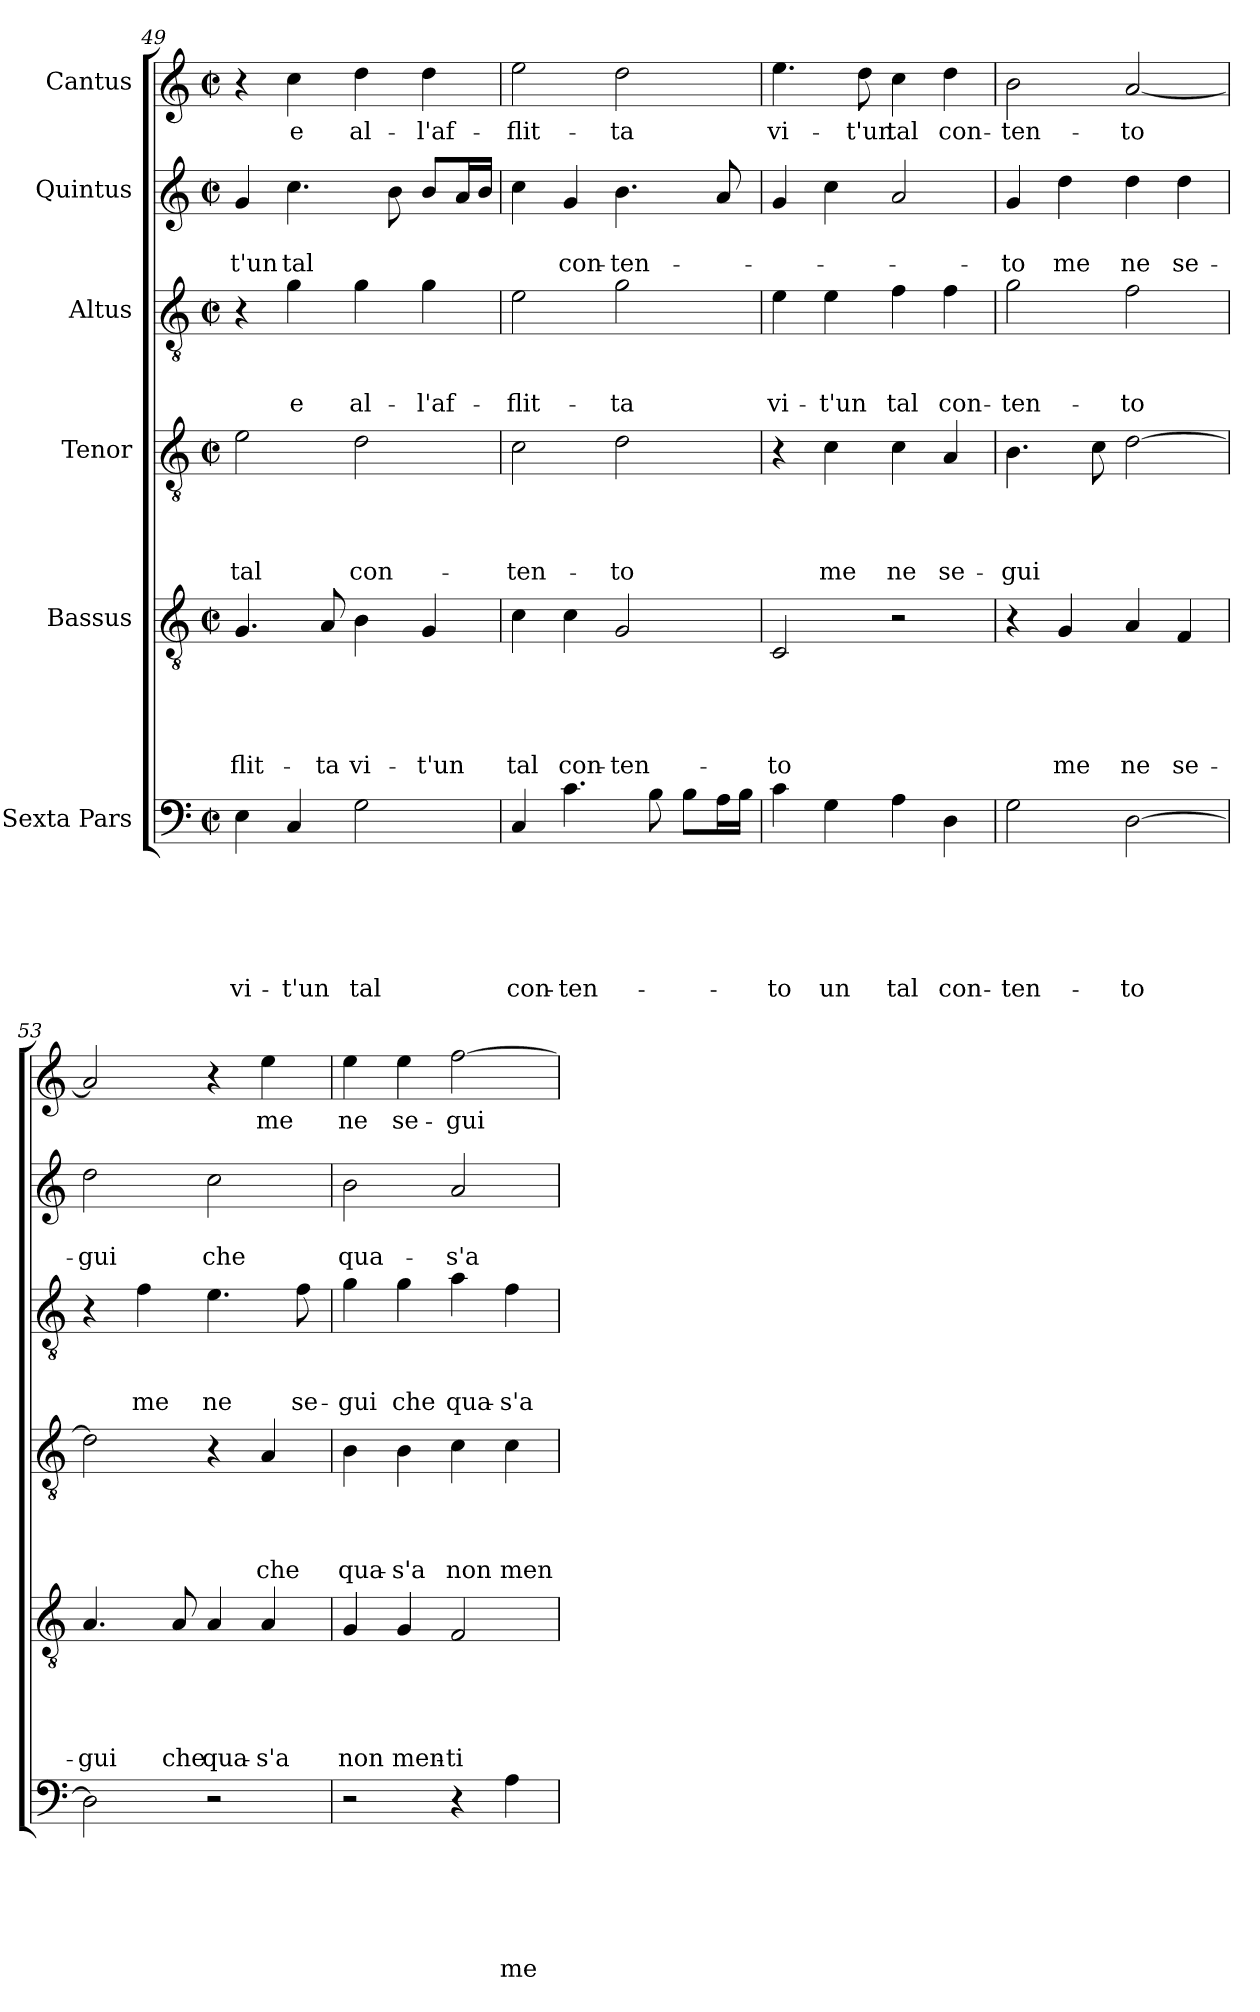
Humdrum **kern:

**kern	**text	**text	**text	**text	**text	**text	**kern	**text	**text	**text	**text	**text	**kern	**text	**text	**text	**text	**kern	**text	**text	**text	**kern	**text	**text	**kern	**text
*part6	*part6	*part6	*part6	*part6	*part6	*part6	*part5	*part5	*part5	*part5	*part5	*part5	*part4	*part4	*part4	*part4	*part4	*part3	*part3	*part3	*part3	*part2	*part2	*part2	*part1	*part1
*staff6	*staff6	*staff6	*staff6	*staff6	*staff6	*staff6	*staff5	*staff5	*staff5	*staff5	*staff5	*staff5	*staff4	*staff4	*staff4	*staff4	*staff4	*staff3	*staff3	*staff3	*staff3	*staff2	*staff2	*staff2	*staff1	*staff1
*I"Sexta Pars	*	*	*	*	*	*	*I"Bassus	*	*	*	*	*	*I"Tenor	*	*	*	*	*I"Altus	*	*	*	*I"Quintus	*	*	*I"Cantus	*
*clefF4	*	*	*	*	*	*	*clefGv2	*	*	*	*	*	*clefGv2	*	*	*	*	*clefGv2	*	*	*	*clefG2	*	*	*clefG2	*
*k[]	*	*	*	*	*	*	*k[]	*	*	*	*	*	*k[]	*	*	*	*	*k[]	*	*	*	*k[]	*	*	*k[]	*
*C:	*	*	*	*	*	*	*C:	*	*	*	*	*	*C:	*	*	*	*	*C:	*	*	*	*C:	*	*	*C:	*
*M2/2	*	*	*	*	*	*	*M2/2	*	*	*	*	*	*M2/2	*	*	*	*	*M2/2	*	*	*	*M2/2	*	*	*M2/2	*
*met(c|)	*	*	*	*	*	*	*met(c|)	*	*	*	*	*	*met(c|)	*	*	*	*	*met(c|)	*	*	*	*met(c|)	*	*	*met(c|)	*
=49	=49	=49	=49	=49	=49	=49	=49	=49	=49	=49	=49	=49	=49	=49	=49	=49	=49	=49	=49	=49	=49	=49	=49	=49	=49	=49
4E\	.	.	.	.	.	vi-	4.G/	.	.	.	.	-flit-	2e\	.	.	.	tal	4r	.	.	.	4g/	.	-t'un	4r	.
4C/	.	.	.	.	.	-t'un	.	.	.	.	.	.	.	.	.	.	.	4g\	.	.	e	4.cc\	.	tal	4cc\	e
.	.	.	.	.	.	.	8A/	.	.	.	.	-ta	.	.	.	.	.	.	.	.	.	.	.	.	.	.
2G\	.	.	.	.	.	tal	4B\	.	.	.	.	vi-	2d\	.	.	.	con-	4g\	.	.	al-	.	.	.	4dd\	al-
.	.	.	.	.	.	.	.	.	.	.	.	.	.	.	.	.	.	.	.	.	.	8b\	.	.	.	.
.	.	.	.	.	.	.	4G/	.	.	.	.	-t'un	.	.	.	.	.	4g\	.	.	-l'af-	8b/L	.	.	4dd\	-l'af-
.	.	.	.	.	.	.	.	.	.	.	.	.	.	.	.	.	.	.	.	.	.	16a/L	.	.	.	.
.	.	.	.	.	.	.	.	.	.	.	.	.	.	.	.	.	.	.	.	.	.	16b/JJ	.	.	.	.
=50	=50	=50	=50	=50	=50	=50	=50	=50	=50	=50	=50	=50	=50	=50	=50	=50	=50	=50	=50	=50	=50	=50	=50	=50	=50	=50
4C/	.	.	.	.	.	con-	4c\	.	.	.	.	tal	2c\	.	.	.	-ten-	2e\	.	.	-flit-	4cc\	.	.	2ee\	-flit-
4.c\	.	.	.	.	.	-ten-	4c\	.	.	.	.	con-	.	.	.	.	.	.	.	.	.	4g/	.	con-	.	.
.	.	.	.	.	.	.	2G/	.	.	.	.	-ten-	2d\	.	.	.	-to	2g\	.	.	-ta	4.b\	.	-ten-	2dd\	-ta
8B\	.	.	.	.	.	.	.	.	.	.	.	.	.	.	.	.	.	.	.	.	.	.	.	.	.	.
8B\L	.	.	.	.	.	.	.	.	.	.	.	.	.	.	.	.	.	.	.	.	.	.	.	.	.	.
16A\L	.	.	.	.	.	.	.	.	.	.	.	.	.	.	.	.	.	.	.	.	.	8a/	.	.	.	.
16B\JJ	.	.	.	.	.	.	.	.	.	.	.	.	.	.	.	.	.	.	.	.	.	.	.	.	.	.
=51	=51	=51	=51	=51	=51	=51	=51	=51	=51	=51	=51	=51	=51	=51	=51	=51	=51	=51	=51	=51	=51	=51	=51	=51	=51	=51
4c\	.	.	.	.	.	-to	2C/	.	.	.	.	-to	4r	.	.	.	.	4e\	.	.	vi-	4g/	.	.	4.ee\	vi-
4G\	.	.	.	.	.	un	.	.	.	.	.	.	4c\	.	.	.	me	4e\	.	.	-t'un	4cc\	.	.	.	.
.	.	.	.	.	.	.	.	.	.	.	.	.	.	.	.	.	.	.	.	.	.	.	.	.	8dd\	-t'un
4A\	.	.	.	.	.	tal	2r	.	.	.	.	.	4c\	.	.	.	ne	4f\	.	.	tal	2a/	.	.	4cc\	tal
4D\	.	.	.	.	.	con-	.	.	.	.	.	.	4A/	.	.	.	se-	4f\	.	.	con-	.	.	.	4dd\	con-
=52	=52	=52	=52	=52	=52	=52	=52	=52	=52	=52	=52	=52	=52	=52	=52	=52	=52	=52	=52	=52	=52	=52	=52	=52	=52	=52
2G\	.	.	.	.	.	-ten-	4r	.	.	.	.	.	4.B\	.	.	.	-gui	2g\	.	.	-ten-	4g/	.	-to	2b\	-ten-
.	.	.	.	.	.	.	4G/	.	.	.	.	me	.	.	.	.	.	.	.	.	.	4dd\	.	me	.	.
.	.	.	.	.	.	.	.	.	.	.	.	.	8c\	.	.	.	.	.	.	.	.	.	.	.	.	.
[2D\	.	.	.	.	.	-to	4A/	.	.	.	.	ne	[2d\	.	.	.	.	2f\	.	.	-to	4dd\	.	ne	[2a/	-to
.	.	.	.	.	.	.	4F/	.	.	.	.	se-	.	.	.	.	.	.	.	.	.	4dd\	.	se-	.	.
=53	=53	=53	=53	=53	=53	=53	=53	=53	=53	=53	=53	=53	=53	=53	=53	=53	=53	=53	=53	=53	=53	=53	=53	=53	=53	=53
2D\]	.	.	.	.	.	.	4.A/	.	.	.	.	-gui	2d\]	.	.	.	.	4r	.	.	.	2dd\	.	-gui	2a/]	.
.	.	.	.	.	.	.	.	.	.	.	.	.	.	.	.	.	.	4f\	.	.	me	.	.	.	.	.
.	.	.	.	.	.	.	8A/	.	.	.	.	che	.	.	.	.	.	.	.	.	.	.	.	.	.	.
2r	.	.	.	.	.	.	4A/	.	.	.	.	qua-	4r	.	.	.	.	4.e\	.	.	ne	2cc\	.	che	4r	.
.	.	.	.	.	.	.	4A/	.	.	.	.	-s'a	4A/	.	.	.	che	.	.	.	.	.	.	.	4ee\	me
.	.	.	.	.	.	.	.	.	.	.	.	.	.	.	.	.	.	8f\	.	.	se-	.	.	.	.	.
!!LO:LB:g=z
=54	=54	=54	=54	=54	=54	=54	=54	=54	=54	=54	=54	=54	=54	=54	=54	=54	=54	=54	=54	=54	=54	=54	=54	=54	=54	=54
2r	.	.	.	.	.	.	4G/	.	.	.	.	non	4B\	.	.	.	qua-	4g\	.	.	-gui	2b\	.	qua-	4ee\	ne
.	.	.	.	.	.	.	4G/	.	.	.	.	men-	4B\	.	.	.	-s'a	4g\	.	.	che	.	.	.	4ee\	se-
4r	.	.	.	.	.	.	2F/	.	.	.	.	-ti-	4c\	.	.	.	non	4a\	.	.	qua-	2a/	.	-s'a	[2ff\	-gui
4A\	.	.	.	.	.	me	.	.	.	.	.	.	4c\	.	.	.	men-	4f\	.	.	-s'a	.	.	.	.	.
=	=	=	=	=	=	=	=	=	=	=	=	=	=	=	=	=	=	=	=	=	=	=	=	=	=	=
*-	*-	*-	*-	*-	*-	*-	*-	*-	*-	*-	*-	*-	*-	*-	*-	*-	*-	*-	*-	*-	*-	*-	*-	*-	*-	*-
